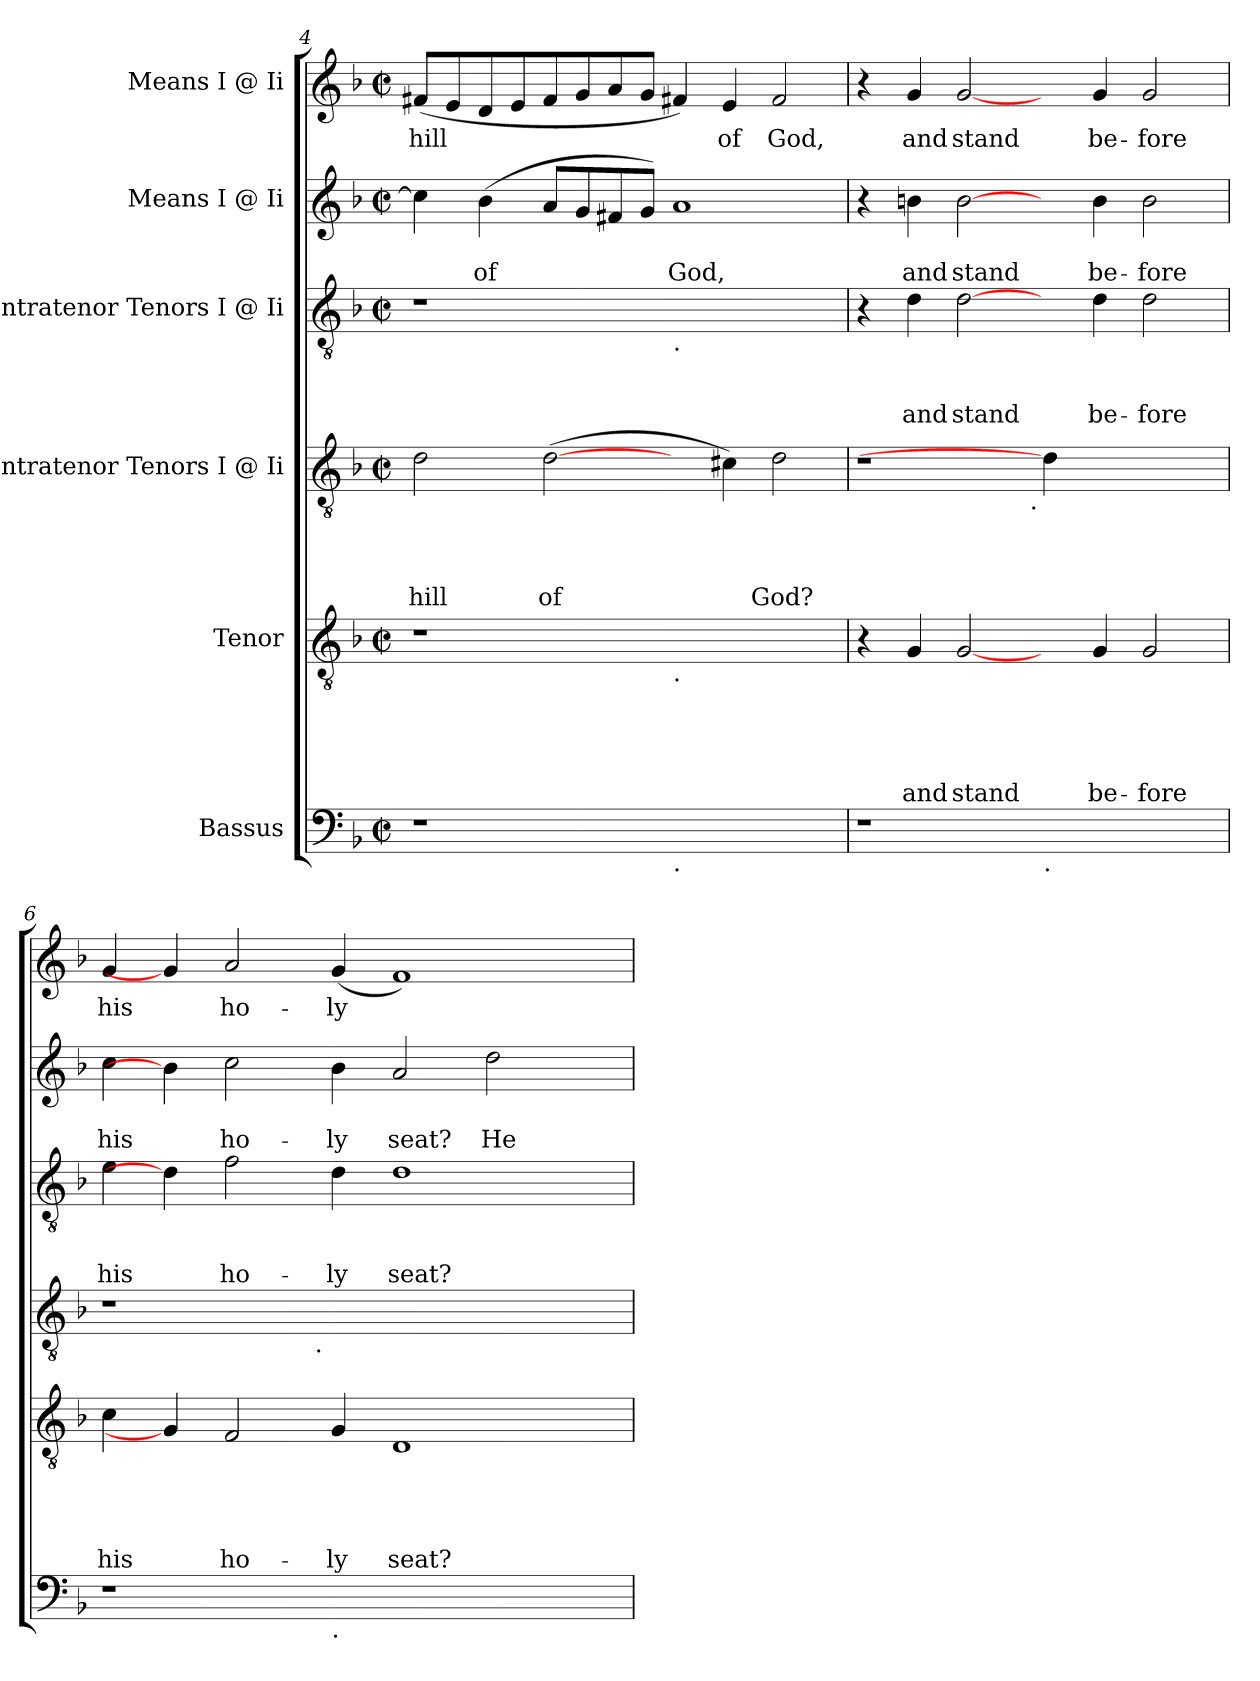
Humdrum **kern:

**kern	**kern	**text	**text	**text	**text	**text	**kern	**text	**text	**text	**text	**kern	**text	**text	**text	**kern	**text	**text	**kern	**text
*part6	*part5	*part5	*part5	*part5	*part5	*part5	*part4	*part4	*part4	*part4	*part4	*part3	*part3	*part3	*part3	*part2	*part2	*part2	*part1	*part1
*staff6	*staff5	*staff5	*staff5	*staff5	*staff5	*staff5	*staff4	*staff4	*staff4	*staff4	*staff4	*staff3	*staff3	*staff3	*staff3	*staff2	*staff2	*staff2	*staff1	*staff1
*I"Bassus	*I"Tenor	*	*	*	*	*	*I"Contratenor Tenors I @ Ii	*	*	*	*	*I"Contratenor Tenors I @ Ii	*	*	*	*I"Means I @ Ii	*	*	*I"Means I @ Ii	*
!!LO:PB:g=z
*clefF4	*clefGv2	*	*	*	*	*	*clefGv2	*	*	*	*	*clefGv2	*	*	*	*clefG2	*	*	*clefG2	*
*k[b-]	*k[b-]	*	*	*	*	*	*k[b-]	*	*	*	*	*k[b-]	*	*	*	*k[b-]	*	*	*k[b-]	*
*F:	*F:	*	*	*	*	*	*F:	*	*	*	*	*F:	*	*	*	*F:	*	*	*F:	*
*M2/2	*M2/2	*	*	*	*	*	*M2/2	*	*	*	*	*M2/2	*	*	*	*M2/2	*	*	*M2/2	*
*met(c|)	*met(c|)	*	*	*	*	*	*met(c|)	*	*	*	*	*met(c|)	*	*	*	*met(c|)	*	*	*met(c|)	*
=4	=4	=4	=4	=4	=4	=4	=4	=4	=4	=4	=4	=4	=4	=4	=4	=4	=4	=4	=4	=4
!	!	!	!	!	!	!	!	!	!	!	!LO:LY:b	!	!	!	!	!	!	!	!	!LO:LY:b
1r	1r	.	.	.	.	.	2d\	.	.	.	hill	1r	.	.	.	4cc\]	.	.	(<8f#/L	hill
.	.	.	.	.	.	.	.	.	.	.	.	.	.	.	.	.	.	.	8e/	.
!	!	!	!	!	!	!	!	!	!	!	!	!	!	!	!	!	!	!LO:LY:b	!	!
.	.	.	.	.	.	.	.	.	.	.	.	.	.	.	.	(>4b-\	.	of	8d/	.
.	.	.	.	.	.	.	.	.	.	.	.	.	.	.	.	.	.	.	8e/	.
!	!	!	!	!	!	!	!	!	!	!	!LO:LY:b	!	!	!	!	!	!	!	!	!
.	.	.	.	.	.	.	(>[2d\	.	.	.	of	.	.	.	.	8a/L	.	.	8f#/	.
.	.	.	.	.	.	.	.	.	.	.	.	.	.	.	.	8g/	.	.	8g/	.
.	.	.	.	.	.	.	.	.	.	.	.	.	.	.	.	8f#/	.	.	8a/	.
.	.	.	.	.	.	.	.	.	.	.	.	.	.	.	.	8g/J)	.	.	8g/J	.
!	!	!	!	!	!	!	!	!	!	!	!	!LO:TX:b:t=.	!	!	!	!	!	!	!	!
!	!LO:TX:b:t=.	!	!	!	!	!	!	!	!	!	!	!	!	!	!	!	!	!	!	!
!LO:TX:b:t=.	!	!	!	!	!	!	!	!	!	!	!	!	!	!	!	!	!	!	!	!
!	!	!	!	!	!	!	!	!	!	!	!	!	!	!	!	!	!	!LO:LY:b	!	!
1ryy	1ryy	.	.	.	.	.	4ryy	.	.	.	.	1ryy	.	.	.	1a	.	God,	4f#X/)	.
!	!	!	!	!	!	!	!	!	!	!	!	!	!	!	!	!	!	!	!	!LO:LY:b
.	.	.	.	.	.	.	4c#X\)	.	.	.	.	.	.	.	.	.	.	.	4e/	of
!	!	!	!	!	!	!	!	!	!	!	!LO:LY:b	!	!	!	!	!	!	!	!	!LO:LY:b
.	.	.	.	.	.	.	2d\	.	.	.	God?	.	.	.	.	.	.	.	2f#/	God,
=5	=5	=5	=5	=5	=5	=5	=5	=5	=5	=5	=5	=5	=5	=5	=5	=5	=5	=5	=5	=5
*	*	*	*	*	*	*	*^	*	*	*	*	*	*	*	*	*	*	*	*	*
1r	4r	.	.	.	.	.	1r	2ryy	.	.	.	.	4r	.	.	.	4r	.	.	4r	.
!	!	!	!	!	!	!LO:LY:b	!	!	!	!	!	!	!	!	!	!LO:LY:b	!	!	!LO:LY:b	!	!LO:LY:b
.	4G/	.	.	.	.	and	.	.	.	.	.	.	4d\	.	.	and	4bn\	.	and	4g/	and
!	!	!	!	!	!	!LO:LY:b	!	!	!	!	!	!	!	!	!	!LO:LY:b	!	!	!LO:LY:b	!	!LO:LY:b
.	[2G/	.	.	.	.	stand	.	4...ryy	.	.	.	.	[2d\	.	.	stand	[2b\	.	stand	[2g/	stand
!	!	!	!	!	!	!	!	!LO:TX:b:t=.	!	!	!	!	!	!	!	!	!	!	!	!	!
.	.	.	.	.	.	.	.	1ryy	.	.	.	.	.	.	.	.	.	.	.	.	.
!LO:TX:b:t=.	!	!	!	!	!	!	!	!	!	!	!	!	!	!	!	!	!	!	!	!	!
1ryy	4ryy	.	.	.	.	.	4d\]	.	.	.	.	.	4ryy	.	.	.	4ryy	.	.	4ryy	.
!	!	!	!	!	!	!LO:LY:b	!	!	!	!	!	!	!	!	!	!LO:LY:b	!	!	!LO:LY:b	!	!LO:LY:b
.	4G/	.	.	.	.	be-	2.ryy	.	.	.	.	.	4d\	.	.	be-	4b\	.	be-	4g/	be-
!	!	!	!	!	!	!LO:LY:b	!	!	!	!	!	!	!	!	!	!LO:LY:b	!	!	!LO:LY:b	!	!LO:LY:b
.	2G/	.	.	.	.	-fore	.	.	.	.	.	.	2d\	.	.	-fore	2b\	.	-fore	2g/	-fore
.	.	.	.	.	.	.	.	32ryy	.	.	.	.	.	.	.	.	.	.	.	.	.
=6	=6	=6	=6	=6	=6	=6	=6	=6	=6	=6	=6	=6	=6	=6	=6	=6	=6	=6	=6	=6	=6
!	!	!	!	!	!	!LO:LY:b	!	!	!	!	!	!	!	!	!	!LO:LY:b	!	!	!LO:LY:b	!	!LO:LY:b
1r	4c\	.	.	.	.	his	1r	2ryy	.	.	.	.	4e\	.	.	his	4cc\	.	his	4g/	his
.	4G/]	.	.	.	.	.	.	.	.	.	.	.	4d\]	.	.	.	4b\]	.	.	4g/]	.
!	!	!	!	!	!	!LO:LY:b	!	!	!	!	!	!	!	!	!	!LO:LY:b	!	!	!LO:LY:b	!	!LO:LY:b
.	2F/	.	.	.	.	ho-	.	4...ryy	.	.	.	.	2f\	.	.	ho-	2cc\	.	ho-	2a/	ho-
!	!	!	!	!	!	!	!	!LO:TX:b:t=.	!	!	!	!	!	!	!	!	!	!	!	!	!
.	.	.	.	.	.	.	.	1ryy	.	.	.	.	.	.	.	.	.	.	.	.	.
!LO:TX:b:t=.	!	!	!	!	!	!	!	!	!	!	!	!	!	!	!	!	!	!	!	!	!
!	!	!	!	!	!	!LO:LY:b	!	!	!	!	!	!	!	!	!	!LO:LY:b	!	!	!LO:LY:b	!	!LO:LY:b
1ryy	4G/	.	.	.	.	-ly	1ryy	.	.	.	.	.	4d\	.	.	-ly	4b-\	.	-ly	(<4g/	-ly
!	!	!	!	!	!	!LO:LY:b	!	!	!	!	!	!	!	!	!	!LO:LY:b	!	!	!LO:LY:b	!	!
.	1D	.	.	.	.	seat?	.	.	.	.	.	.	1d	.	.	seat?	2a/	.	seat?	1f)	.
!	!	!	!	!	!	!	!	!	!	!	!	!	!	!	!	!	!	!	!LO:LY:b	!	!
.	.	.	.	.	.	.	.	.	.	.	.	.	.	.	.	.	2dd\	.	He	.	.
.	.	.	.	.	.	.	.	4ryy	.	.	.	.	.	.	.	.	.	.	.	.	.
4ryy	.	.	.	.	.	.	4ryy	.	.	.	.	.	.	.	.	.	.	.	.	.	.
.	.	.	.	.	.	.	.	32ryy	.	.	.	.	.	.	.	.	.	.	.	.	.
*	*	*	*	*	*	*	*v	*v	*	*	*	*	*	*	*	*	*	*	*	*	*
=	=	=	=	=	=	=	=	=	=	=	=	=	=	=	=	=	=	=	=	=
*-	*-	*-	*-	*-	*-	*-	*-	*-	*-	*-	*-	*-	*-	*-	*-	*-	*-	*-	*-	*-
